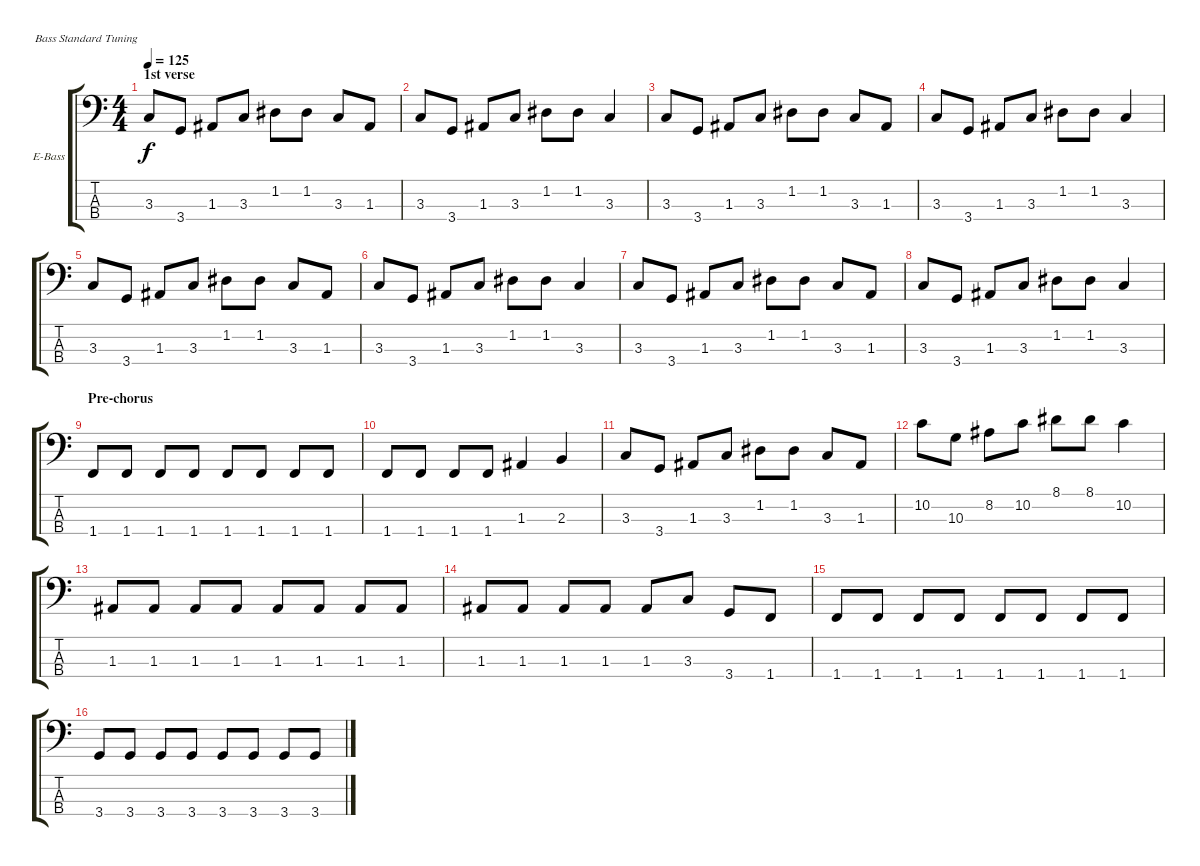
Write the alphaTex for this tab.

\bracketExtendMode groupsimilarinstruments
\firstSystemTrackNameOrientation horizontal
\otherSystemsTrackNameOrientation horizontal
\track ("Alec John Such" "E-Bass") {instrument electricbassfinger}
\staff {score tabs}
\tuning (G2 D2 A1 E1)
\ts (4 4)
\section ("" "1st verse")
\tempo 125
\clef f4
\ks c
3.3.8{dy f} 3.4.8 1.3.8 3.3.8 1.2.8 1.2.8 3.3.8 1.3.8 |
3.3.8 3.4.8 1.3.8 3.3.8 1.2.8 1.2.8 3.3.4 |
3.3.8 3.4.8 1.3.8 3.3.8 1.2.8 1.2.8 3.3.8 1.3.8 |
3.3.8 3.4.8 1.3.8 3.3.8 1.2.8 1.2.8 3.3.4 |
3.3.8 3.4.8 1.3.8 3.3.8 1.2.8 1.2.8 3.3.8 1.3.8 |
3.3.8 3.4.8 1.3.8 3.3.8 1.2.8 1.2.8 3.3.4 |
3.3.8 3.4.8 1.3.8 3.3.8 1.2.8 1.2.8 3.3.8 1.3.8 |
3.3.8 3.4.8 1.3.8 3.3.8 1.2.8 1.2.8 3.3.4 |
\section ("" "Pre-chorus")
1.4.8 1.4.8 1.4.8 1.4.8 1.4.8 1.4.8 1.4.8 1.4.8 |
1.4.8 1.4.8 1.4.8 1.4.8 1.3.4 2.3.4 |
3.3.8 3.4.8 1.3.8 3.3.8 1.2.8 1.2.8 3.3.8 1.3.8 |
10.2.8 10.3.8 8.2.8 10.2.8 8.1.8 8.1.8 10.2.4 |
1.3.8 1.3.8 1.3.8 1.3.8 1.3.8 1.3.8 1.3.8 1.3.8 |
1.3.8 1.3.8 1.3.8 1.3.8 1.3.8 3.3.8 3.4.8 1.4.8 |
1.4.8 1.4.8 1.4.8 1.4.8 1.4.8 1.4.8 1.4.8 1.4.8 |
3.4.8 3.4.8 3.4.8 3.4.8 3.4.8 3.4.8 3.4.8 3.4.8
